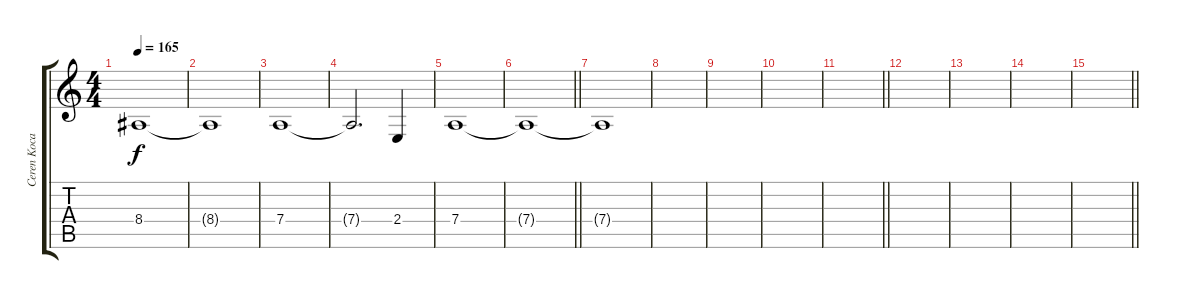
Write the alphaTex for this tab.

\track ("Ceren Kocakaplan" "Ceren Koca") {instrument violin}
\staff {score tabs}
\tuning (E4 B3 G3 D3 A2 E2) {hide}
\ts (4 4)
\tempo 165
\clef g2
\ks c
8.4.1{dy f} |
8.4{t}.1 |
7.4.1 |
7.4{t}.2{d} 2.4.4 |
7.4.1 |
\barLineRight lightlight
7.4{t}.1 |
7.4{t}.1 |
|
|
|
\barLineRight lightlight
|
|
|
|
\barLineRight lightlight
